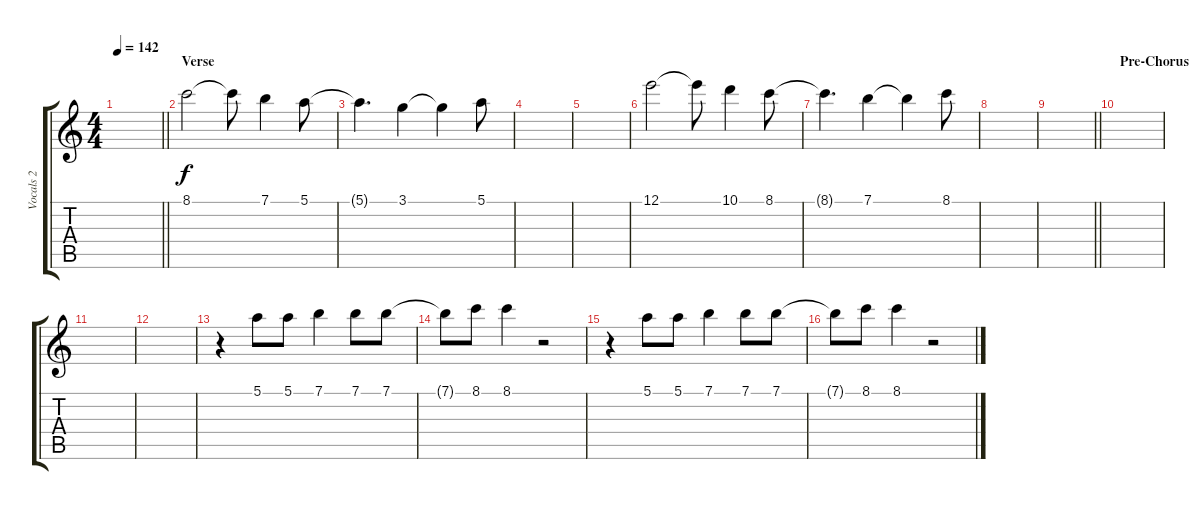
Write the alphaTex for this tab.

\track ("Vocals 2" "Vocals 2") {instrument overdrivenguitar}
\staff {score tabs}
\tuning (E4 B3 G3 D3 A2 E2) {hide}
\ts (4 4)
\tempo 142
\clef g2
\barLineRight lightlight
\ks c
|
\section ("" "Verse")
8.1.2 8.1{t}.8 7.1.4 5.1.8 |
5.1{t}.4{d} 3.1.4 3.1{t}.4 5.1.8 |
|
|
12.1.2 12.1{t}.8 10.1.4 8.1.8 |
8.1{t}.4{d} 7.1.4 7.1{t}.4 8.1.8 |
|
\barLineRight lightlight
|
\section ("" "Pre-Chorus")
|
|
|
r.4 5.1.8 5.1.8 7.1.4 7.1.8 7.1.8 |
7.1{t}.8 8.1.8 8.1.4 r.2 |
r.4 5.1.8 5.1.8 7.1.4 7.1.8 7.1.8 |
7.1{t}.8 8.1.8 8.1.4 r.2
